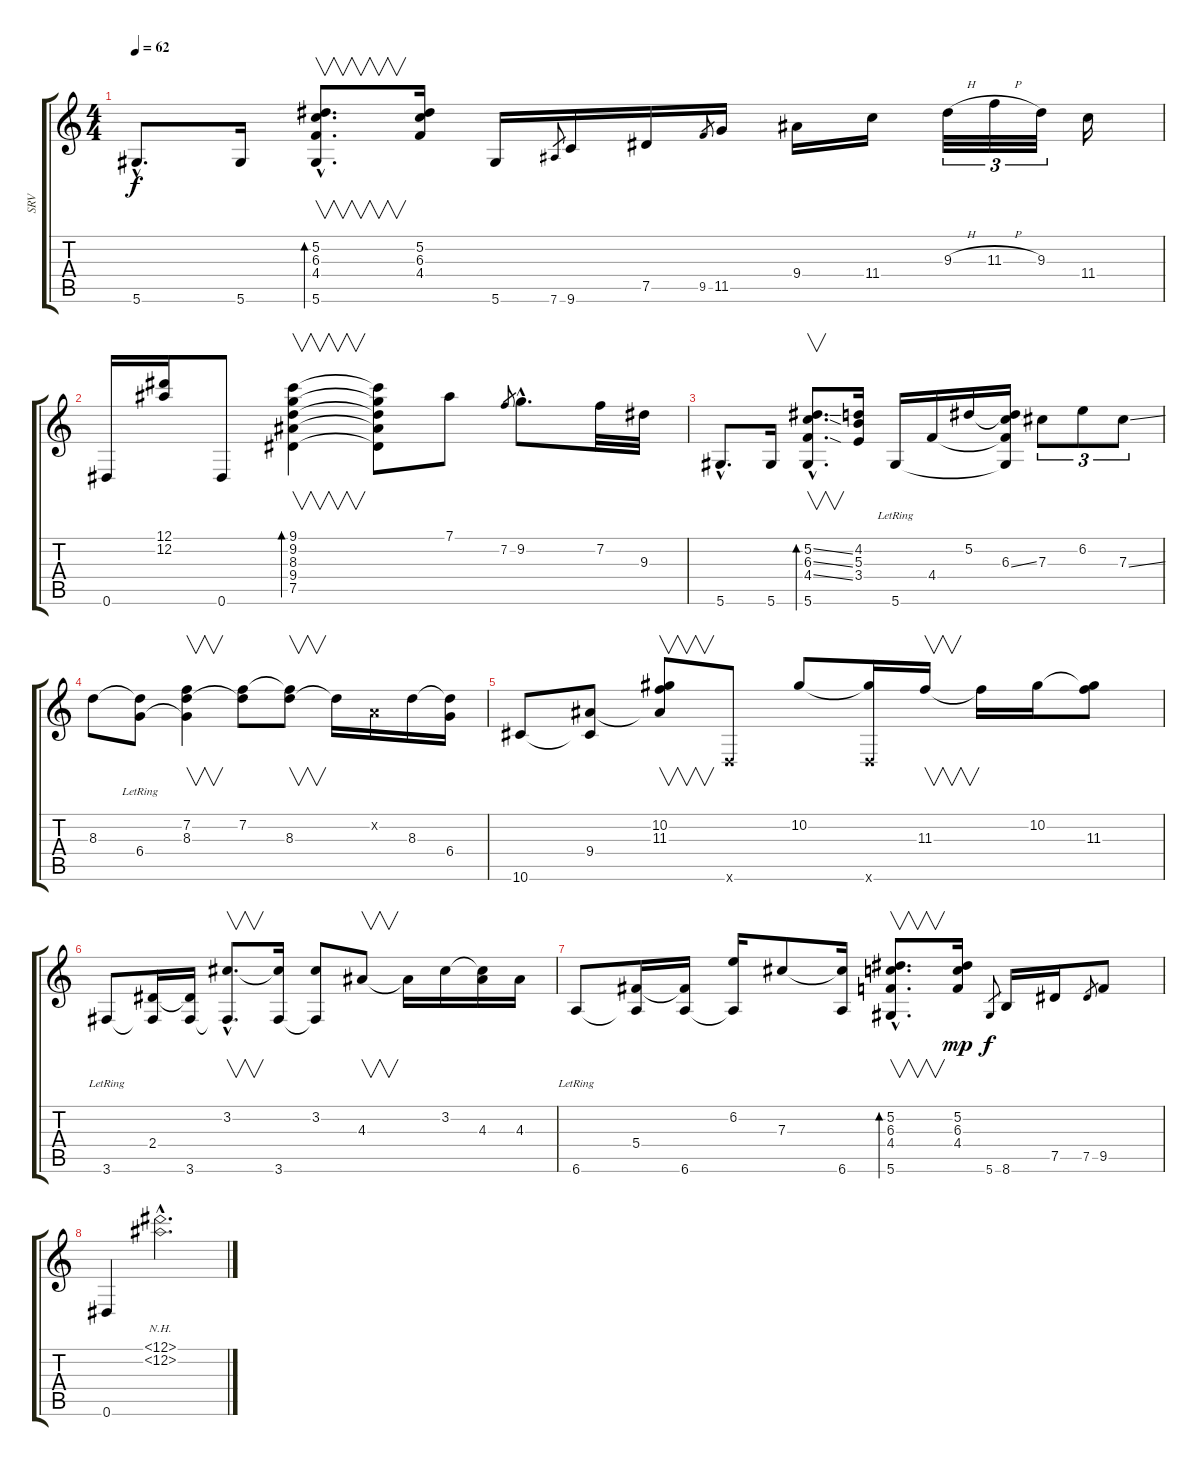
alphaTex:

\track ("SRV" "SRV") {instrument electricbassfinger}
\staff {score tabs}
\tuning (Eb4 Bb3 Gb3 Db3 Ab2 Eb2) {hide}
\ts (4 4)
\tempo 62
\clef g2
\ks c
5.6{hac}.8{d dy f} 5.6.16 (5.2{hac} 6.3{hac} 4.4{hac} 5.6{hac}).8{v d bd 120} (5.2 6.3 4.4).16 5.6.16 7.6.8{gr} 9.6.16 7.5.16 9.5.8{gr} 11.5.16 9.4.16 11.4.16 9.3{h}.32{tu (3 2)} 11.3{h}.32{tu (3 2)} 9.3.32{tu (3 2)} 11.4.16 |
0.6.16 (12.1 12.2).16 0.6.8 (9.1 9.2 8.3 9.4 7.5).4{v bd 120} (9.1{t} 9.2{t} 8.3{t} 9.4{t} 7.5{t}).8 7.1.8 7.2.8{gr} 9.2{hac}.8{d} 7.2.32 9.3.32 |
5.6{hac}.8{d} 5.6.16 (5.2{ss hac} 6.3{ss hac} 4.4{ss hac} 5.6{hac}).8{v d bd 120} (4.2 5.3 3.4).16 5.6{lr}.16 4.4.16 5.2.16 (5.2{t} 6.3{ss} 4.4{t} 5.6{t}).16 7.3.8{tu (3 2)} 6.2.8{tu (3 2)} 7.3{ss}.8{tu (3 2)} |
8.3.8 (8.3{t} 6.4{lr}).8 (7.2 8.3 6.4{t}).4{v} (7.2 8.3{t}).8 (7.2{t} 8.3).8{v} 8.3{t}.16 -1.2{x}.16 8.3.16 (8.3{t} 6.4).16 |
10.6.8 (9.4 10.6{t}).8 (10.2 11.3 9.4{t}).8{v} -1.6{x}.8 10.2.8 (10.2{t} -1.6{x}).16 11.3.16{v} 11.3{t}.16 10.2.16 (10.2{t} 11.3).8 |
3.6{lr}.8 (2.4 3.6{t}).16 (2.4{t} 3.6).16 (3.2{hac} 3.6{hac t}).8{v d} (3.2{t} 3.6).16 (3.2 3.6{t}).8 4.3.8{v} 4.3{t}.16 3.2.16 (3.2{t} 4.3).16 4.3.16 |
6.6{lr}.8 (5.4 6.6{t}).16 (5.4{t} 6.6).16 (6.2 6.6{t}).16 7.3.8 (7.3{t} 6.6).16 (5.2{hac} 6.3{hac} 4.4{hac} 5.6{hac}).8{v d bd 120} (5.2 6.3 4.4).16{dy mp} 5.6.8{gr dy f} 8.6.16 7.5.16 7.5.8{gr} 9.5.8 |
0.6.4 (12.1{nh hac} 12.2{nh hac}).2{d}
